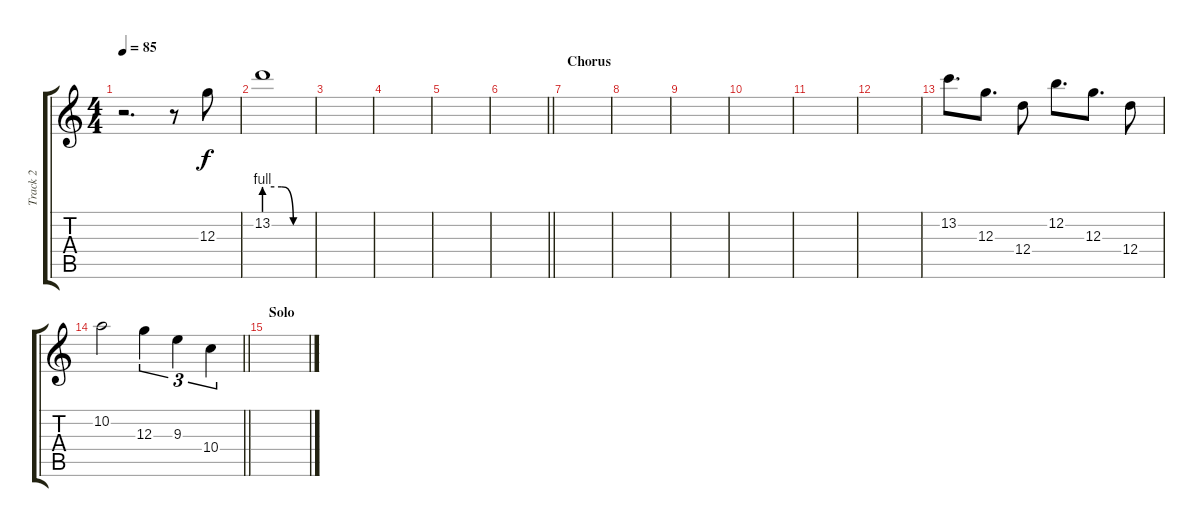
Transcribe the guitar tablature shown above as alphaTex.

\track ("Track 2" "Track 2") {instrument distortionguitar}
\staff {score tabs}
\tuning (E4 B3 G3 D3 A2 E2) {hide}
\ts (4 4)
\tempo 85
\clef g2
\ks c
r.2{d dy f} r.8 12.3.8 |
13.2{be (custom 0 4 22 4 37 0 60 0)}.1 |
|
|
|
\barLineRight lightlight
|
\section ("" "Chorus")
|
|
|
|
|
|
13.2.8{d} 12.3.8{d} 12.4.8 12.2.8{d} 12.3.8{d} 12.4.8 |
\barLineRight lightlight
10.2.2 12.3.4{tu (3 2)} 9.3.4{tu (3 2)} 10.4.4{tu (3 2)} |
\section ("" "Solo")
